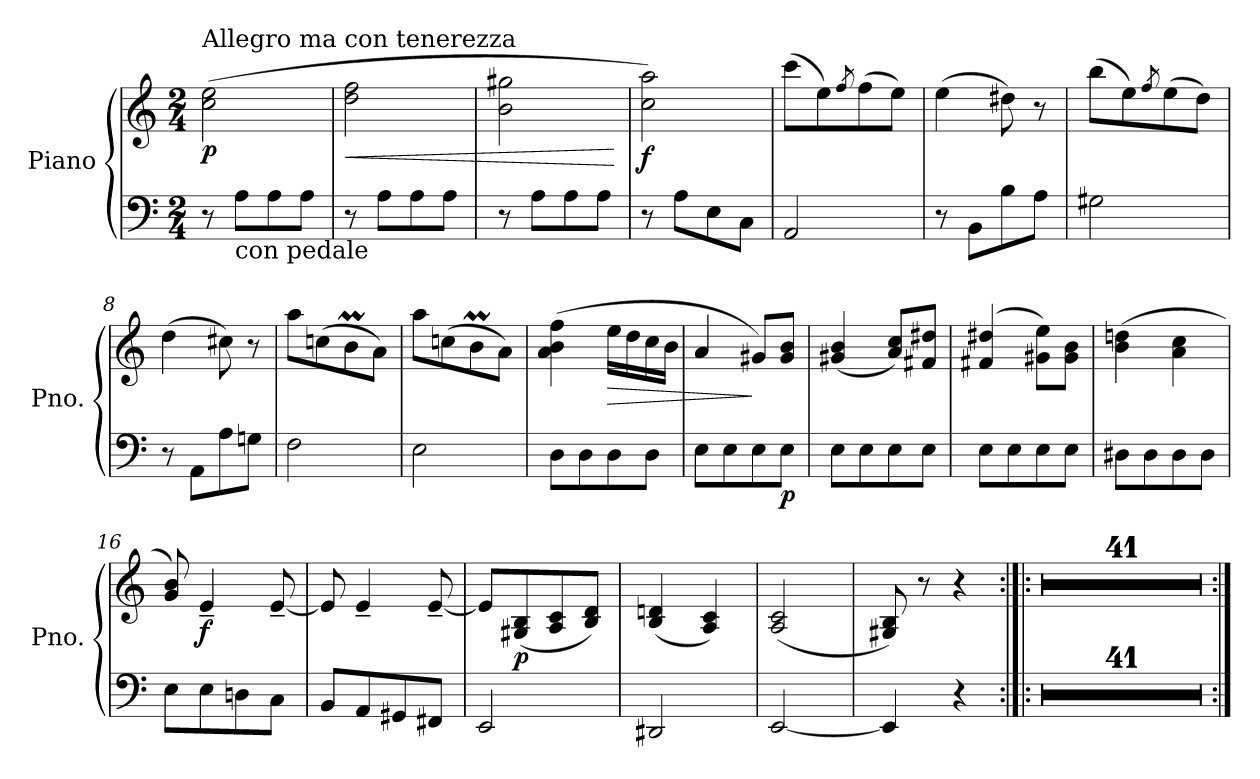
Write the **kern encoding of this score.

**kern	**kern	**dynam
*part1	*part1	*part1
*staff2	*staff1	*staff1/2
*I"Piano	*	*
*I'Pno.	*	*
*clefF4	*clefG2	*
*k[]	*k[]	*
*M2/4	*M2/4	*
*MM110	*MM110	*
=1	=1	=1
!	!LO:TX:a:t=Allegro ma con tenerezza	!
!	!	!LO:DY:b
8r	(2cc\ 2ee\	p
!LO:TX:b:t=con pedale	!	!
8A\L	.	.
8A\	.	.
8A\J	.	.
=2	=2	=2
!	!	!LO:HP:b
8r	2dd\ 2ff\	<
8A\L	.	.
8A\	.	.
8A\J	.	.
=3	=3	=3
8r	2b\ 2gg#X\	.
8A\L	.	.
8A\	.	.
8A\J	.	.
.	.	[
=4	=4	=4
!	!	!LO:DY:b
8r	2cc\ 2aa\)	f
8A\L	.	.
8E\	.	.
8C\J	.	.
=5	=5	=5
2AA/	(8ccc\L	.
.	8ee\)	.
.	8qff/	.
.	(8ff\	.
.	8ee\J)	.
=6	=6	=6
8r	(4ee\	.
8BB\L	.	.
8B\	8dd#X\)	.
8A\J	8r	.
=7	=7	=7
2G#X\	(8bb\L	.
.	8ee\)	.
.	8qff/	.
.	(8ee\	.
.	8dd\J)	.
=8	=8	=8
8r	(4dd\	.
8AA\L	.	.
8A\	8cc#X\)	.
8Gn\J	8r	.
=9	=9	=9
2F\	8aa\L	.
.	(8ccn\	.
.	8bm\	.
.	8a\J)	.
=10	=10	=10
2E\	8aa\L	.
.	(8ccn\	.
.	8bm\	.
.	8a\J)	.
!!LO:LB:g=z
=11	=11	=11
8D\L	(4a\ 4b\ 4ff\	.
8D\	.	.
!	!	!LO:HP:b
8D\	16ee\LL	>
.	16dd\	.
8D\J	16cc\	.
.	16b\JJ	.
=12	=12	=12
8E\L	4a/	.
8E\	.	.
8E\	8g#X/L)	]
!	!	!LO:DY:b=2
8E\J	8g#/ 8b/J	p
=13	=13	=13
8E\L	(4g#X/ 4b/	.
8E\	.	.
8E\	8a/ 8cc/L)	.
8E\J	8f#X/ 8dd#X/J	.
=14	=14	=14
8E\L	(4f#X/ 4dd#X/	.
8E\	.	.
8E\	8g#X\ 8ee\L)	.
8E\J	8g#\ 8b\J	.
=15	=15	=15
8D#X\L	(4b\ 4ddn\	.
8D#\	.	.
8D#\	4a\ 4cc\	.
8D#\J	.	.
=16	=16	=16
8E\L	8g/ 8b/)	.
!	!	!LO:DY:b
8E\	4e~/	f
8Dn\	.	.
8C\J	[>8e~/	.
=17	=17	=17
8BB/L	8e/]	.
8AA/	4e~/	.
8GG#X/	.	.
8FF#X/J	[>8e~/	.
=18	=18	=18
2EE/	8e/L]	.
!	!	!LO:DY:b
.	(8G#X/ 8B/	p
.	8A/ 8c/	.
.	8B/ 8d/J)	.
=19	=19	=19
2DD#X/	(4B/ 4dn/	.
.	4A/ 4c/)	.
=20	=20	=20
[2EE/	(2A/ 2c/	.
=21	=21	=21
4EE/]	8G#X/ 8B/)	.
.	8r	.
4r	4r	.
!!LO:LB:g=z
=22:|!|:	=22:|!|:	=22:|!|:
2r	2r	.
=23	=23	=23
2r	2r	.
=24	=24	=24
2r	2r	.
=25	=25	=25
2r	2r	.
=26	=26	=26
2r	2r	.
=27	=27	=27
2r	2r	.
=28	=28	=28
2r	2r	.
=29	=29	=29
2r	2r	.
=30	=30	=30
2r	2r	.
!!LO:LB:g=z
=31	=31	=31
2r	2r	.
=32	=32	=32
2r	2r	.
=33	=33	=33
2r	2r	.
=34	=34	=34
2r	2r	.
=35	=35	=35
2r	2r	.
=36	=36	=36
2r	2r	.
=37	=37	=37
2r	2r	.
=38	=38	=38
2r	2r	.
=39	=39	=39
2r	2r	.
=40	=40	=40
2r	2r	.
=41	=41	=41
2r	2r	.
=42	=42	=42
2r	2r	.
=43	=43	=43
2r	2r	.
=44	=44	=44
2r	2r	.
!!LO:LB:g=z
=45	=45	=45
2r	2r	.
=46	=46	=46
2r	2r	.
=47	=47	=47
2r	2r	.
=48	=48	=48
2r	2r	.
=49	=49	=49
2r	2r	.
=50	=50	=50
2r	2r	.
=51	=51	=51
2r	2r	.
=52	=52	=52
2r	2r	.
!!LO:LB:g=z
=53	=53	=53
2r	2r	.
=54	=54	=54
2r	2r	.
=55	=55	=55
2r	2r	.
=56	=56	=56
2r	2r	.
=57	=57	=57
2r	2r	.
=58	=58	=58
2r	2r	.
=59	=59	=59
2r	2r	.
=60	=60	=60
2r	2r	.
=61	=61	=61
2r	2r	.
=62	=62	=62
2r	2r	.
=:|!	=:|!	=:|!
*-	*-	*-
